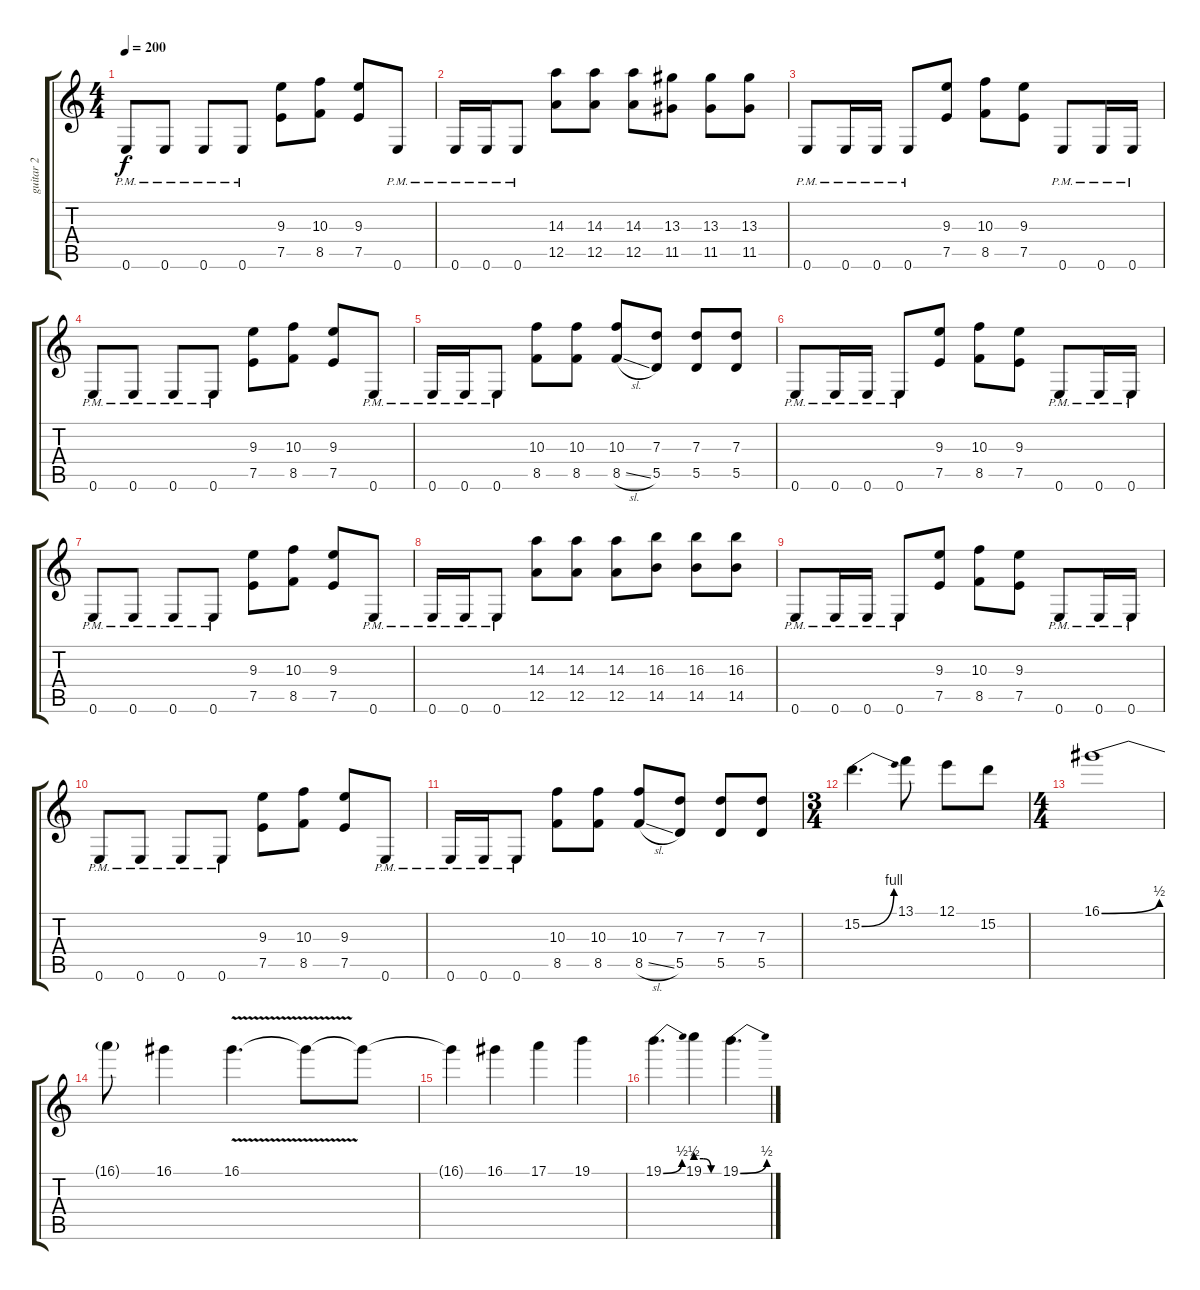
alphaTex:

\track ("guitar 2" "guitar 2") {instrument distortionguitar}
\staff {score tabs}
\tuning (E4 B3 G3 D3 A2 E2) {hide}
\ts (4 4)
\tempo 200
\clef g2
\ks c
0.6{pm}.8{dy f} 0.6{pm}.8 0.6{pm}.8 0.6{pm}.8 (9.3 7.5).8 (10.3 8.5).8 (9.3 7.5).8 0.6{pm}.8 |
0.6{pm}.16 0.6{pm}.16 0.6{pm}.8 (14.3 12.5).8 (14.3 12.5).8 (14.3 12.5).8 (13.3 11.5).8 (13.3 11.5).8 (13.3 11.5).8 |
0.6{pm}.8 0.6{pm}.16 0.6{pm}.16 0.6{pm}.8 (9.3 7.5).8 (10.3 8.5).8 (9.3 7.5).8 0.6{pm}.8 0.6{pm}.16 0.6{pm}.16 |
0.6{pm}.8 0.6{pm}.8 0.6{pm}.8 0.6{pm}.8 (9.3 7.5).8 (10.3 8.5).8 (9.3 7.5).8 0.6{pm}.8 |
0.6{pm}.16 0.6{pm}.16 0.6{pm}.8 (10.3 8.5).8 (10.3 8.5).8 (10.3 8.5{sl}).8 (7.3 5.5).8 (7.3 5.5).8 (7.3 5.5).8 |
0.6{pm}.8 0.6{pm}.16 0.6{pm}.16 0.6{pm}.8 (9.3 7.5).8 (10.3 8.5).8 (9.3 7.5).8 0.6{pm}.8 0.6{pm}.16 0.6{pm}.16 |
0.6{pm}.8 0.6{pm}.8 0.6{pm}.8 0.6{pm}.8 (9.3 7.5).8 (10.3 8.5).8 (9.3 7.5).8 0.6{pm}.8 |
0.6{pm}.16 0.6{pm}.16 0.6{pm}.8 (14.3 12.5).8 (14.3 12.5).8 (14.3 12.5).8 (16.3 14.5).8 (16.3 14.5).8 (16.3 14.5).8 |
0.6{pm}.8 0.6{pm}.16 0.6{pm}.16 0.6{pm}.8 (9.3 7.5).8 (10.3 8.5).8 (9.3 7.5).8 0.6{pm}.8 0.6{pm}.16 0.6{pm}.16 |
0.6{pm}.8 0.6{pm}.8 0.6{pm}.8 0.6{pm}.8 (9.3 7.5).8 (10.3 8.5).8 (9.3 7.5).8 0.6{pm}.8 |
0.6{pm}.16 0.6{pm}.16 0.6{pm}.8 (10.3 8.5).8 (10.3 8.5).8 (10.3 8.5{sl}).8 (7.3 5.5).8 (7.3 5.5).8 (7.3 5.5).8 |
\ts (3 4)
15.2{be (bend 0 0 60 4)}.4{d volume 16 instrument distortionguitar} 13.1.8 12.1.8 15.2.8 |
\ts (4 4)
16.1{be (bend 0 0 60 2)}.1 |
16.1{t}.8 16.1.4 16.1{v}.4{d} 16.1{t}.8 16.1{t}.8 |
16.1{t}.4 16.1.4 17.1.4 19.1.4 |
19.1{be (bend 0 0 60 2)}.4{d} 19.1{be (custom 0 2 20 2 40 0 60 0)}.4 19.1{be (bend 0 0 60 2)}.4{d}
